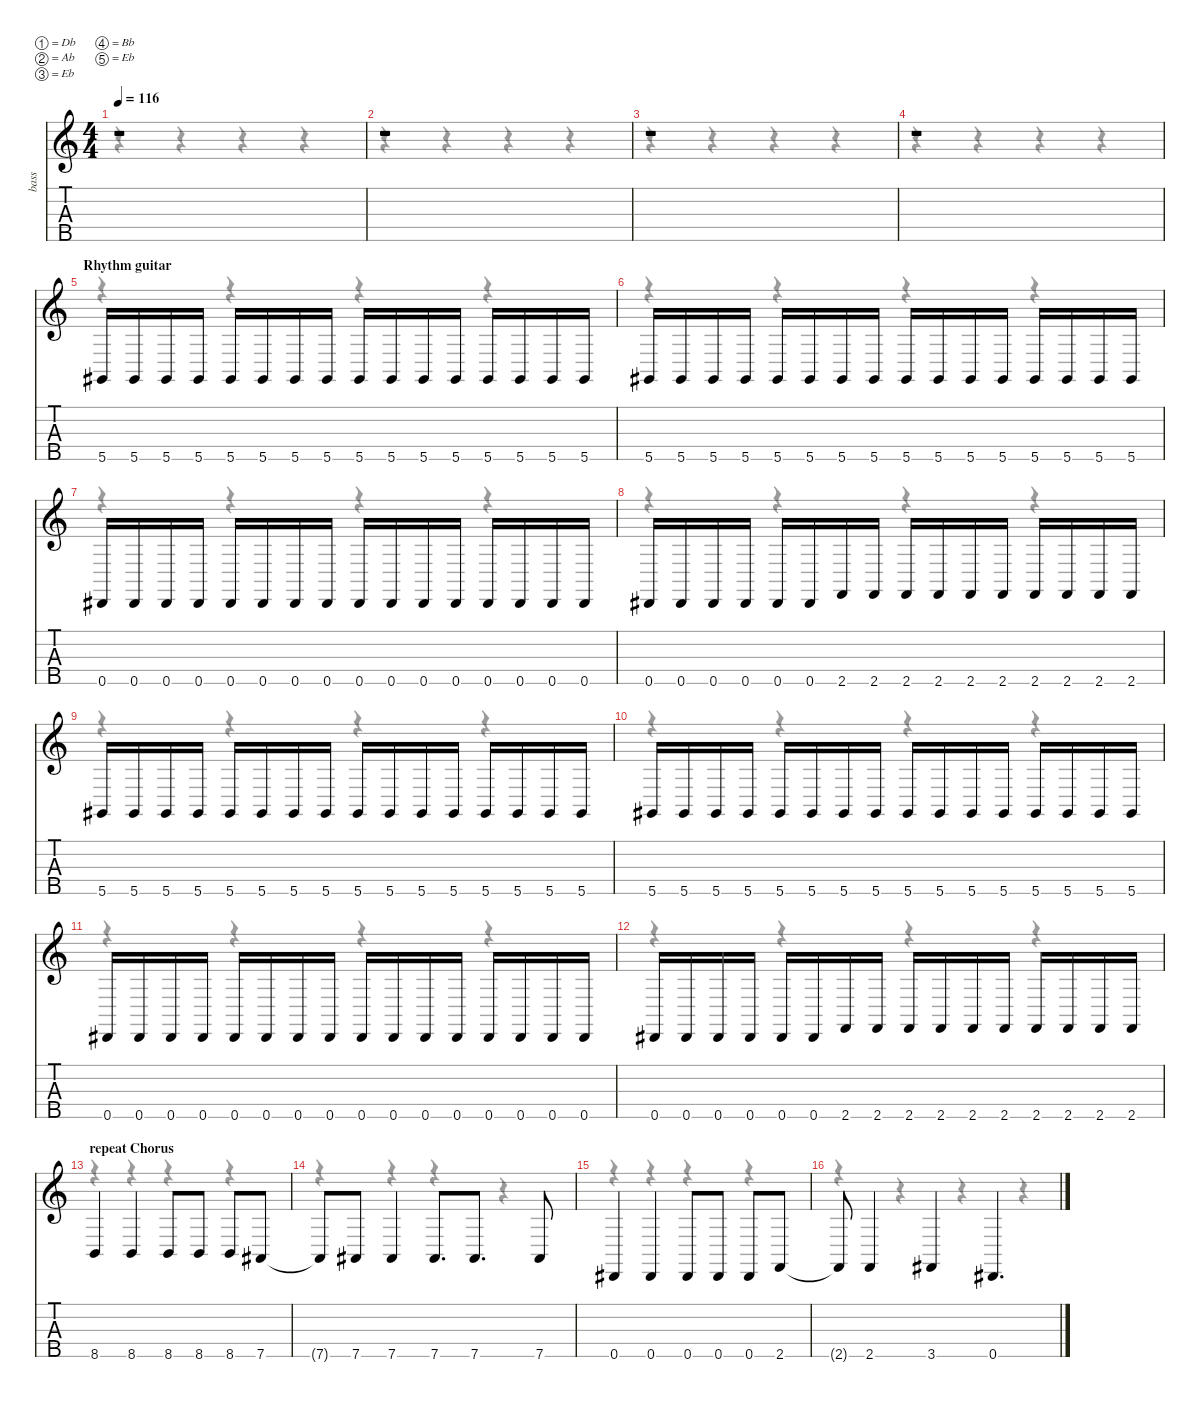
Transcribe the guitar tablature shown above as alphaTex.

\defaultSystemsLayout 4
\hideDynamics
\bracketExtendMode nobrackets
\track ("Bass" "bass") {instrument distortionguitar}
\staff {score tabs}
\tuning (Db3 Ab2 Eb2 Bb1 Eb1)
\voice
\ts (4 4)
\tempo 116
\clef g2
\ks c
r.1{dy f} |
r.1 |
r.1 |
r.1 |
\section ("" "Rhythm guitar")
5.5{acc #}.16 5.5{acc #}.16 5.5{acc #}.16 5.5{acc #}.16 5.5{acc #}.16 5.5{acc #}.16 5.5{acc #}.16 5.5{acc #}.16 5.5{acc #}.16 5.5{acc #}.16 5.5{acc #}.16 5.5{acc #}.16 5.5{acc #}.16 5.5{acc #}.16 5.5{acc #}.16 5.5{acc #}.16 |
5.5{acc #}.16 5.5{acc #}.16 5.5{acc #}.16 5.5{acc #}.16 5.5{acc #}.16 5.5{acc #}.16 5.5{acc #}.16 5.5{acc #}.16 5.5{acc #}.16 5.5{acc #}.16 5.5{acc #}.16 5.5{acc #}.16 5.5{acc #}.16 5.5{acc #}.16 5.5{acc #}.16 5.5{acc #}.16 |
0.5{acc #}.16 0.5{acc #}.16 0.5{acc #}.16 0.5{acc #}.16 0.5{acc #}.16 0.5{acc #}.16 0.5{acc #}.16 0.5{acc #}.16 0.5{acc #}.16 0.5{acc #}.16 0.5{acc #}.16 0.5{acc #}.16 0.5{acc #}.16 0.5{acc #}.16 0.5{acc #}.16 0.5{acc #}.16 |
0.5{acc #}.16 0.5{acc #}.16 0.5{acc #}.16 0.5{acc #}.16 0.5{acc #}.16 0.5{acc #}.16 2.5.16 2.5.16 2.5.16 2.5.16 2.5.16 2.5.16 2.5.16 2.5.16 2.5.16 2.5.16 |
5.5{acc #}.16 5.5{acc #}.16 5.5{acc #}.16 5.5{acc #}.16 5.5{acc #}.16 5.5{acc #}.16 5.5{acc #}.16 5.5{acc #}.16 5.5{acc #}.16 5.5{acc #}.16 5.5{acc #}.16 5.5{acc #}.16 5.5{acc #}.16 5.5{acc #}.16 5.5{acc #}.16 5.5{acc #}.16 |
5.5{acc #}.16 5.5{acc #}.16 5.5{acc #}.16 5.5{acc #}.16 5.5{acc #}.16 5.5{acc #}.16 5.5{acc #}.16 5.5{acc #}.16 5.5{acc #}.16 5.5{acc #}.16 5.5{acc #}.16 5.5{acc #}.16 5.5{acc #}.16 5.5{acc #}.16 5.5{acc #}.16 5.5{acc #}.16 |
0.5{acc #}.16 0.5{acc #}.16 0.5{acc #}.16 0.5{acc #}.16 0.5{acc #}.16 0.5{acc #}.16 0.5{acc #}.16 0.5{acc #}.16 0.5{acc #}.16 0.5{acc #}.16 0.5{acc #}.16 0.5{acc #}.16 0.5{acc #}.16 0.5{acc #}.16 0.5{acc #}.16 0.5{acc #}.16 |
0.5{acc #}.16 0.5{acc #}.16 0.5{acc #}.16 0.5{acc #}.16 0.5{acc #}.16 0.5{acc #}.16 2.5.16 2.5.16 2.5.16 2.5.16 2.5.16 2.5.16 2.5.16 2.5.16 2.5.16 2.5.16 |
\section ("" "repeat Chorus")
8.5.4 8.5.4 8.5.8 8.5.8 8.5.8 7.5{acc #}.8 |
7.5{t acc #}.8 7.5{acc #}.8 7.5{acc #}.4 7.5{acc #}.8{d} 7.5{acc #}.8{d} 7.5{acc #}.8 |
0.5{acc #}.4 0.5{acc #}.4 0.5{acc #}.8 0.5{acc #}.8 0.5{acc #}.8 2.5.8 |
2.5{t}.8 2.5.4 3.5{acc #}.4 0.5{acc #}.4{d}
\voice
\clef g2
\ottava regular
\simile none
\ks c
r.4{dy mf} r.4 r.4 r.4 |
r.4 r.4 r.4 r.4 |
r.4 r.4 r.4 r.4 |
r.4 r.4 r.4 r.4 |
r.4 r.4 r.4 r.4 |
r.4 r.4 r.4 r.4 |
r.4 r.4 r.4 r.4 |
r.4 r.4 r.4 r.4 |
r.4 r.4 r.4 r.4 |
r.4 r.4 r.4 r.4 |
r.4 r.4 r.4 r.4 |
r.4 r.4 r.4 r.4 |
r.4 r.4 r.4 r.4 |
r.4 r.4 r.4 r.4 |
r.4 r.4 r.4 r.4 |
r.4 r.4 r.4 r.4
